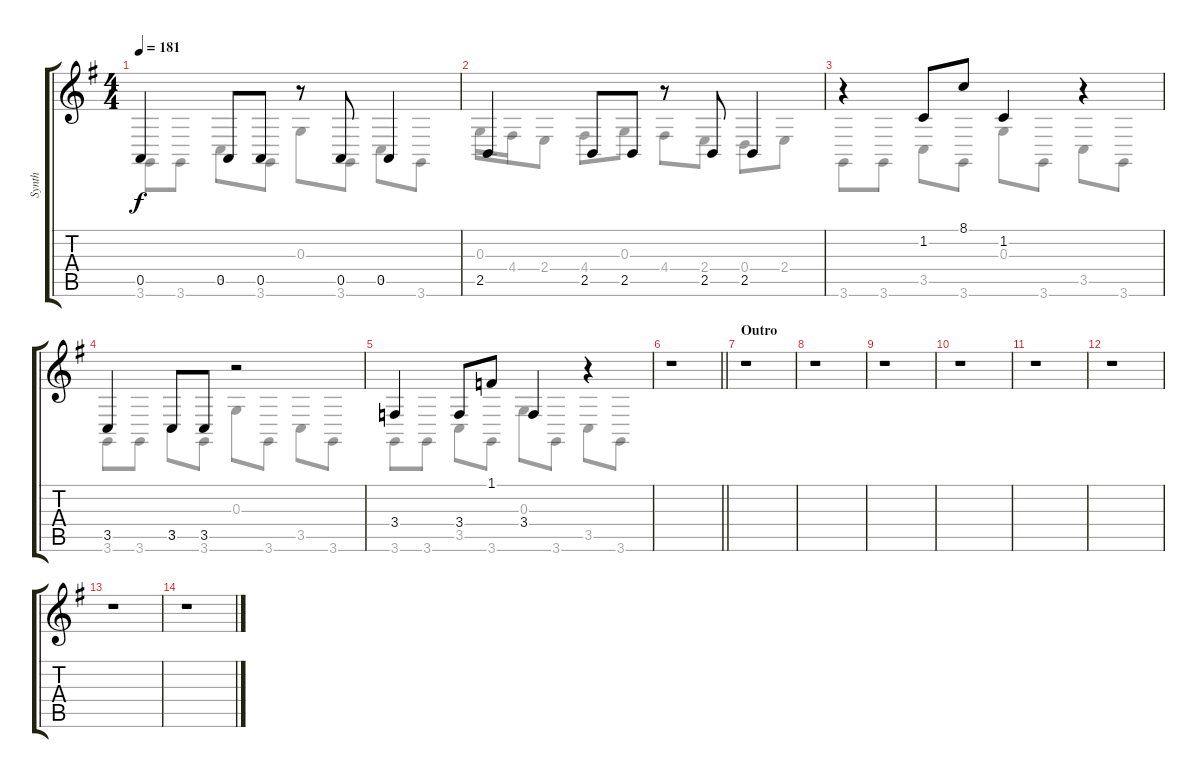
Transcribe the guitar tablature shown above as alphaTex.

\track ("Synth" "Synth") {instrument lead2sawtooth}
\staff {score tabs}
\tuning (E4 B3 G3 D3 A2 E2) {hide}
\voice
\ts (4 4)
\tempo 181
\clef g2
\ks g
0.5.4{dy f} 0.5.8 0.5.8 r.8 0.5.8 0.5.4 |
2.5.4 2.5.8 2.5.8 r.8 2.5.8 2.5.4 |
r.4 1.2.8 8.1.8 1.2.4 r.4 |
3.5.4 3.5.8 3.5.8 r.2 |
3.4.4 3.4.8 1.1.8 3.4.4 r.4 |
\barLineRight lightlight
r.1 |
\section ("" "Outro")
r.1 |
r.1 |
r.1 |
r.1 |
r.1 |
r.1 |
r.1 |
r.1
\voice
\clef g2
\ottava regular
\simile none
\ks g
3.6.8{dy f} 3.6.8 3.5.8 3.6.8 0.3.8 3.6.8 3.5.8 3.6.8 |
0.3.16 4.4.16 2.4.8 4.4.8 0.3.8 4.4.8 2.4.8 0.4.8 2.4.8 |
3.6.8 3.6.8 3.5.8 3.6.8 0.3.8 3.6.8 3.5.8 3.6.8 |
3.6.8 3.6.8 3.5.8 3.6.8 0.3.8 3.6.8 3.5.8 3.6.8 |
3.6.8 3.6.8 3.5.8 3.6.8 0.3.8 3.6.8 3.5.8 3.6.8 |
\barLineRight lightlight
|
|
|
|
|
|
|
|
